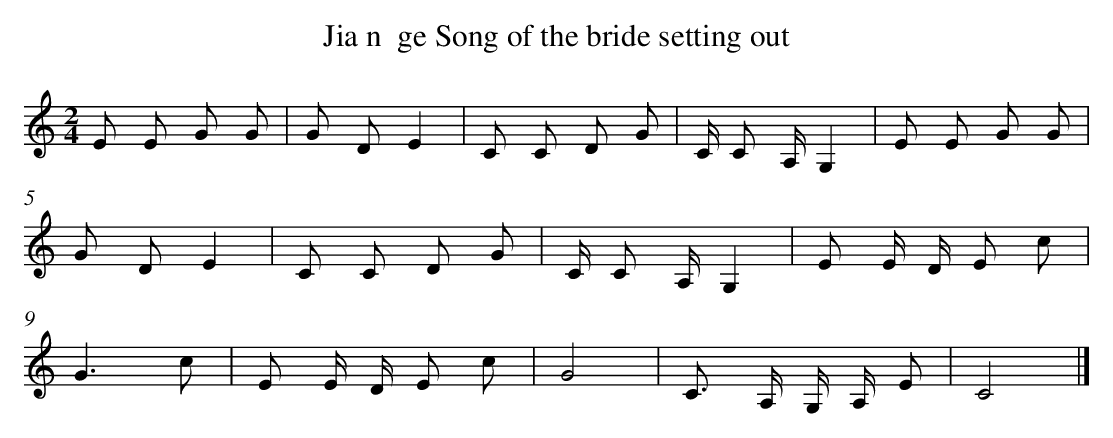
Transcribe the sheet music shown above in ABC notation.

X:1
T: Jia n ge Song of the bride setting out
L: 1/8
M: 2/4
K: C
E E G G [I:setbarnb 1]|
G DE2 |
C C D G |
C/ C A,/G,2 |
E E G G |
G DE2 |
C C D G |
C/ C A,/G,2 |
E E/ D/ E c |
G3c |
E E/ D/ E c |
G4 |
C> A, G,/ A,/ E |
C4 |]
